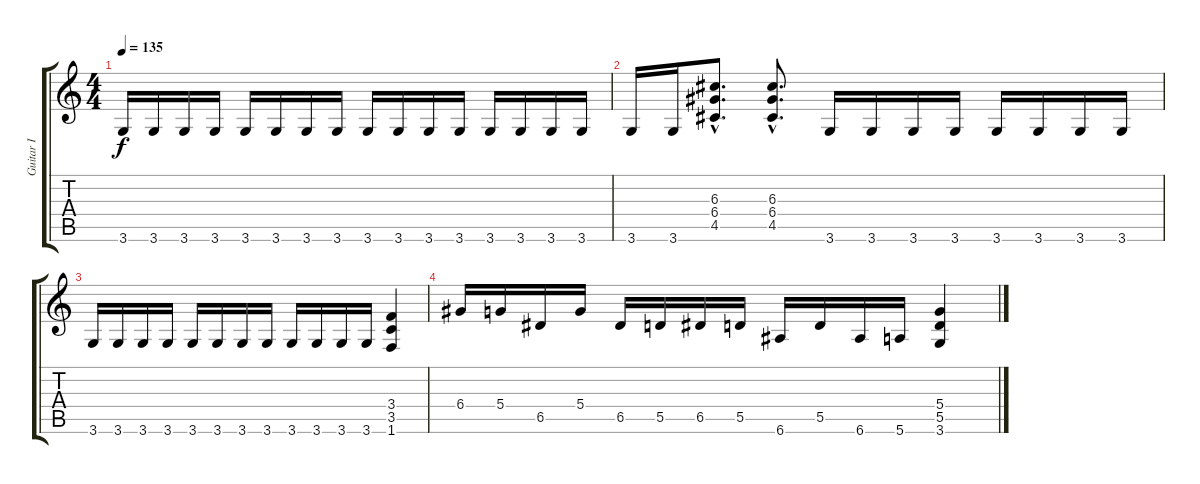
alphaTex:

\track ("Guitar I" "Guitar I") {instrument overdrivenguitar}
\staff {score tabs}
\tuning (E4 B3 G3 D3 A2 E2) {hide}
\ts (4 4)
\tempo 135
\clef g2
\ks c
3.6.16{dy f} 3.6.16 3.6.16 3.6.16 3.6.16 3.6.16 3.6.16 3.6.16 3.6.16 3.6.16 3.6.16 3.6.16 3.6.16 3.6.16 3.6.16 3.6.16 |
3.6.16 3.6.16 (6.3{hac} 6.4{hac} 4.5{hac}).8{d} (6.3{hac} 6.4{hac} 4.5{hac}).8{d} 3.6.16 3.6.16 3.6.16 3.6.16 3.6.16 3.6.16 3.6.16 3.6.16 |
3.6.16 3.6.16 3.6.16 3.6.16 3.6.16 3.6.16 3.6.16 3.6.16 3.6.16 3.6.16 3.6.16 3.6.16 (3.4 3.5 1.6).4 |
6.4.16 5.4.16 6.5.16 5.4.16 6.5.16 5.5.16 6.5.16 5.5.16 6.6.16 5.5.16 6.6.16 5.6.16 (5.4 5.5 3.6).4
